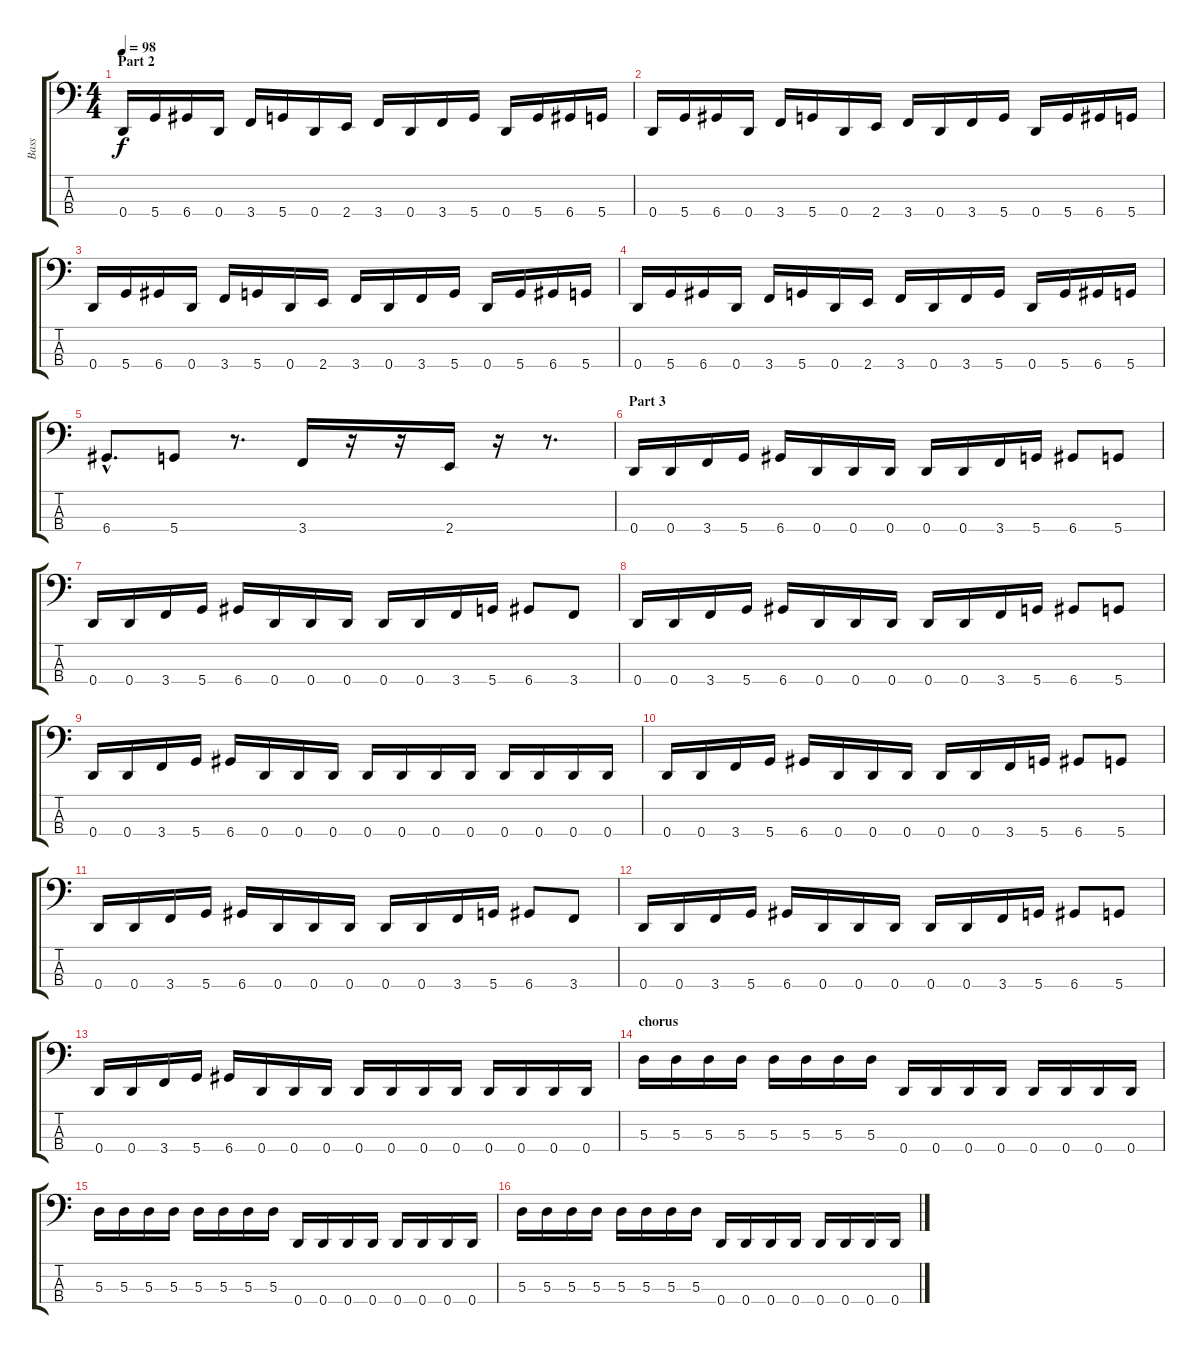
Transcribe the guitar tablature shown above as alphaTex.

\track ("Bass" "Bass") {instrument slapbass2}
\staff {score tabs}
\tuning (G2 D2 A1 D1) {hide}
\ts (4 4)
\section ("" "Part 2")
\tempo 98
\clef f4
\ks c
0.4.16{dy f} 5.4.16 6.4.16 0.4.16 3.4.16 5.4.16 0.4.16 2.4.16 3.4.16 0.4.16 3.4.16 5.4.16 0.4.16 5.4.16 6.4.16 5.4.16 |
0.4.16 5.4.16 6.4.16 0.4.16 3.4.16 5.4.16 0.4.16 2.4.16 3.4.16 0.4.16 3.4.16 5.4.16 0.4.16 5.4.16 6.4.16 5.4.16 |
0.4.16 5.4.16 6.4.16 0.4.16 3.4.16 5.4.16 0.4.16 2.4.16 3.4.16 0.4.16 3.4.16 5.4.16 0.4.16 5.4.16 6.4.16 5.4.16 |
0.4.16 5.4.16 6.4.16 0.4.16 3.4.16 5.4.16 0.4.16 2.4.16 3.4.16 0.4.16 3.4.16 5.4.16 0.4.16 5.4.16 6.4.16 5.4.16 |
6.4{hac}.8{d} 5.4.8 r.8{d} 3.4.16 r.16 r.16 2.4.16 r.16 r.8{d} |
\section ("" "Part 3")
0.4.16 0.4.16 3.4.16 5.4.16 6.4.16 0.4.16 0.4.16 0.4.16 0.4.16 0.4.16 3.4.16 5.4.16 6.4.8 5.4.8 |
0.4.16 0.4.16 3.4.16 5.4.16 6.4.16 0.4.16 0.4.16 0.4.16 0.4.16 0.4.16 3.4.16 5.4.16 6.4.8 3.4.8 |
0.4.16 0.4.16 3.4.16 5.4.16 6.4.16 0.4.16 0.4.16 0.4.16 0.4.16 0.4.16 3.4.16 5.4.16 6.4.8 5.4.8 |
0.4.16 0.4.16 3.4.16 5.4.16 6.4.16 0.4.16 0.4.16 0.4.16 0.4.16 0.4.16 0.4.16 0.4.16 0.4.16 0.4.16 0.4.16 0.4.16 |
0.4.16 0.4.16 3.4.16 5.4.16 6.4.16 0.4.16 0.4.16 0.4.16 0.4.16 0.4.16 3.4.16 5.4.16 6.4.8 5.4.8 |
0.4.16 0.4.16 3.4.16 5.4.16 6.4.16 0.4.16 0.4.16 0.4.16 0.4.16 0.4.16 3.4.16 5.4.16 6.4.8 3.4.8 |
0.4.16 0.4.16 3.4.16 5.4.16 6.4.16 0.4.16 0.4.16 0.4.16 0.4.16 0.4.16 3.4.16 5.4.16 6.4.8 5.4.8 |
0.4.16 0.4.16 3.4.16 5.4.16 6.4.16 0.4.16 0.4.16 0.4.16 0.4.16 0.4.16 0.4.16 0.4.16 0.4.16 0.4.16 0.4.16 0.4.16 |
\section ("" "chorus")
5.3.16 5.3.16 5.3.16 5.3.16 5.3.16 5.3.16 5.3.16 5.3.16 0.4.16 0.4.16 0.4.16 0.4.16 0.4.16 0.4.16 0.4.16 0.4.16 |
5.3.16 5.3.16 5.3.16 5.3.16 5.3.16 5.3.16 5.3.16 5.3.16 0.4.16 0.4.16 0.4.16 0.4.16 0.4.16 0.4.16 0.4.16 0.4.16 |
5.3.16 5.3.16 5.3.16 5.3.16 5.3.16 5.3.16 5.3.16 5.3.16 0.4.16 0.4.16 0.4.16 0.4.16 0.4.16 0.4.16 0.4.16 0.4.16
